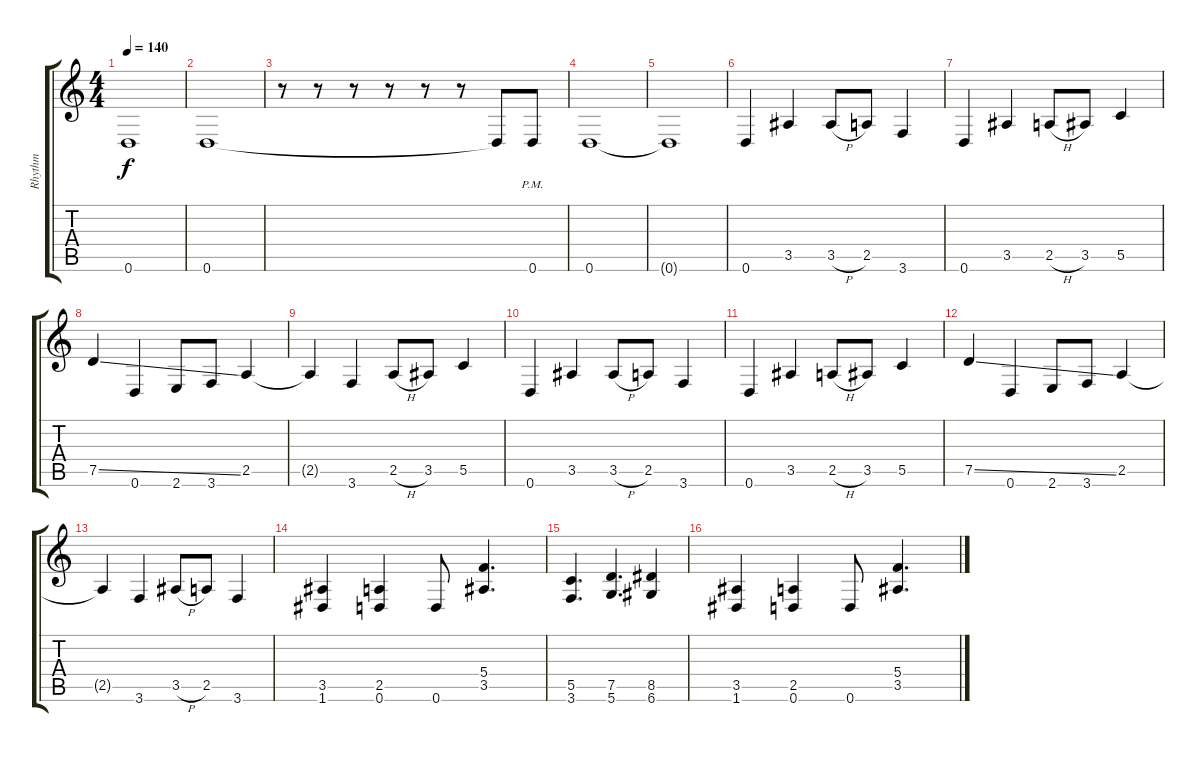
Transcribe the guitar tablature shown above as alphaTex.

\track ("Rhythm" "Rhythm") {instrument distortionguitar}
\staff {score tabs}
\tuning (D4 A3 F3 C3 G2 D2) {hide}
\ts (4 4)
\tempo 140
\clef g2
\ks c
0.6{t}.1{dy f} |
0.6.1 |
r.8 r.8 r.8 r.8 r.8 r.8 0.6{t}.8 0.6{pm}.8 |
0.6.1 |
0.6{t}.1 |
0.6.4 3.5.4 3.5{h}.8 2.5.8 3.6.4 |
0.6.4 3.5.4 2.5{h}.8 3.5.8 5.5.4 |
7.5{ss}.4 0.6.4 2.6.8 3.6.8 2.5.4 |
2.5{t}.4 3.6.4 2.5{h}.8 3.5.8 5.5.4 |
0.6.4 3.5.4 3.5{h}.8 2.5.8 3.6.4 |
0.6.4 3.5.4 2.5{h}.8 3.5.8 5.5.4 |
7.5{ss}.4 0.6.4 2.6.8 3.6.8 2.5.4 |
2.5{t}.4 3.6.4 3.5{h}.8 2.5.8 3.6.4 |
(3.5 1.6).4 (2.5 0.6).4 0.6.8 (5.4 3.5).4{d} |
(5.5 3.6).4{d} (7.5 5.6).4{d} (8.5 6.6).4 |
(3.5 1.6).4 (2.5 0.6).4 0.6.8 (5.4 3.5).4{d}
